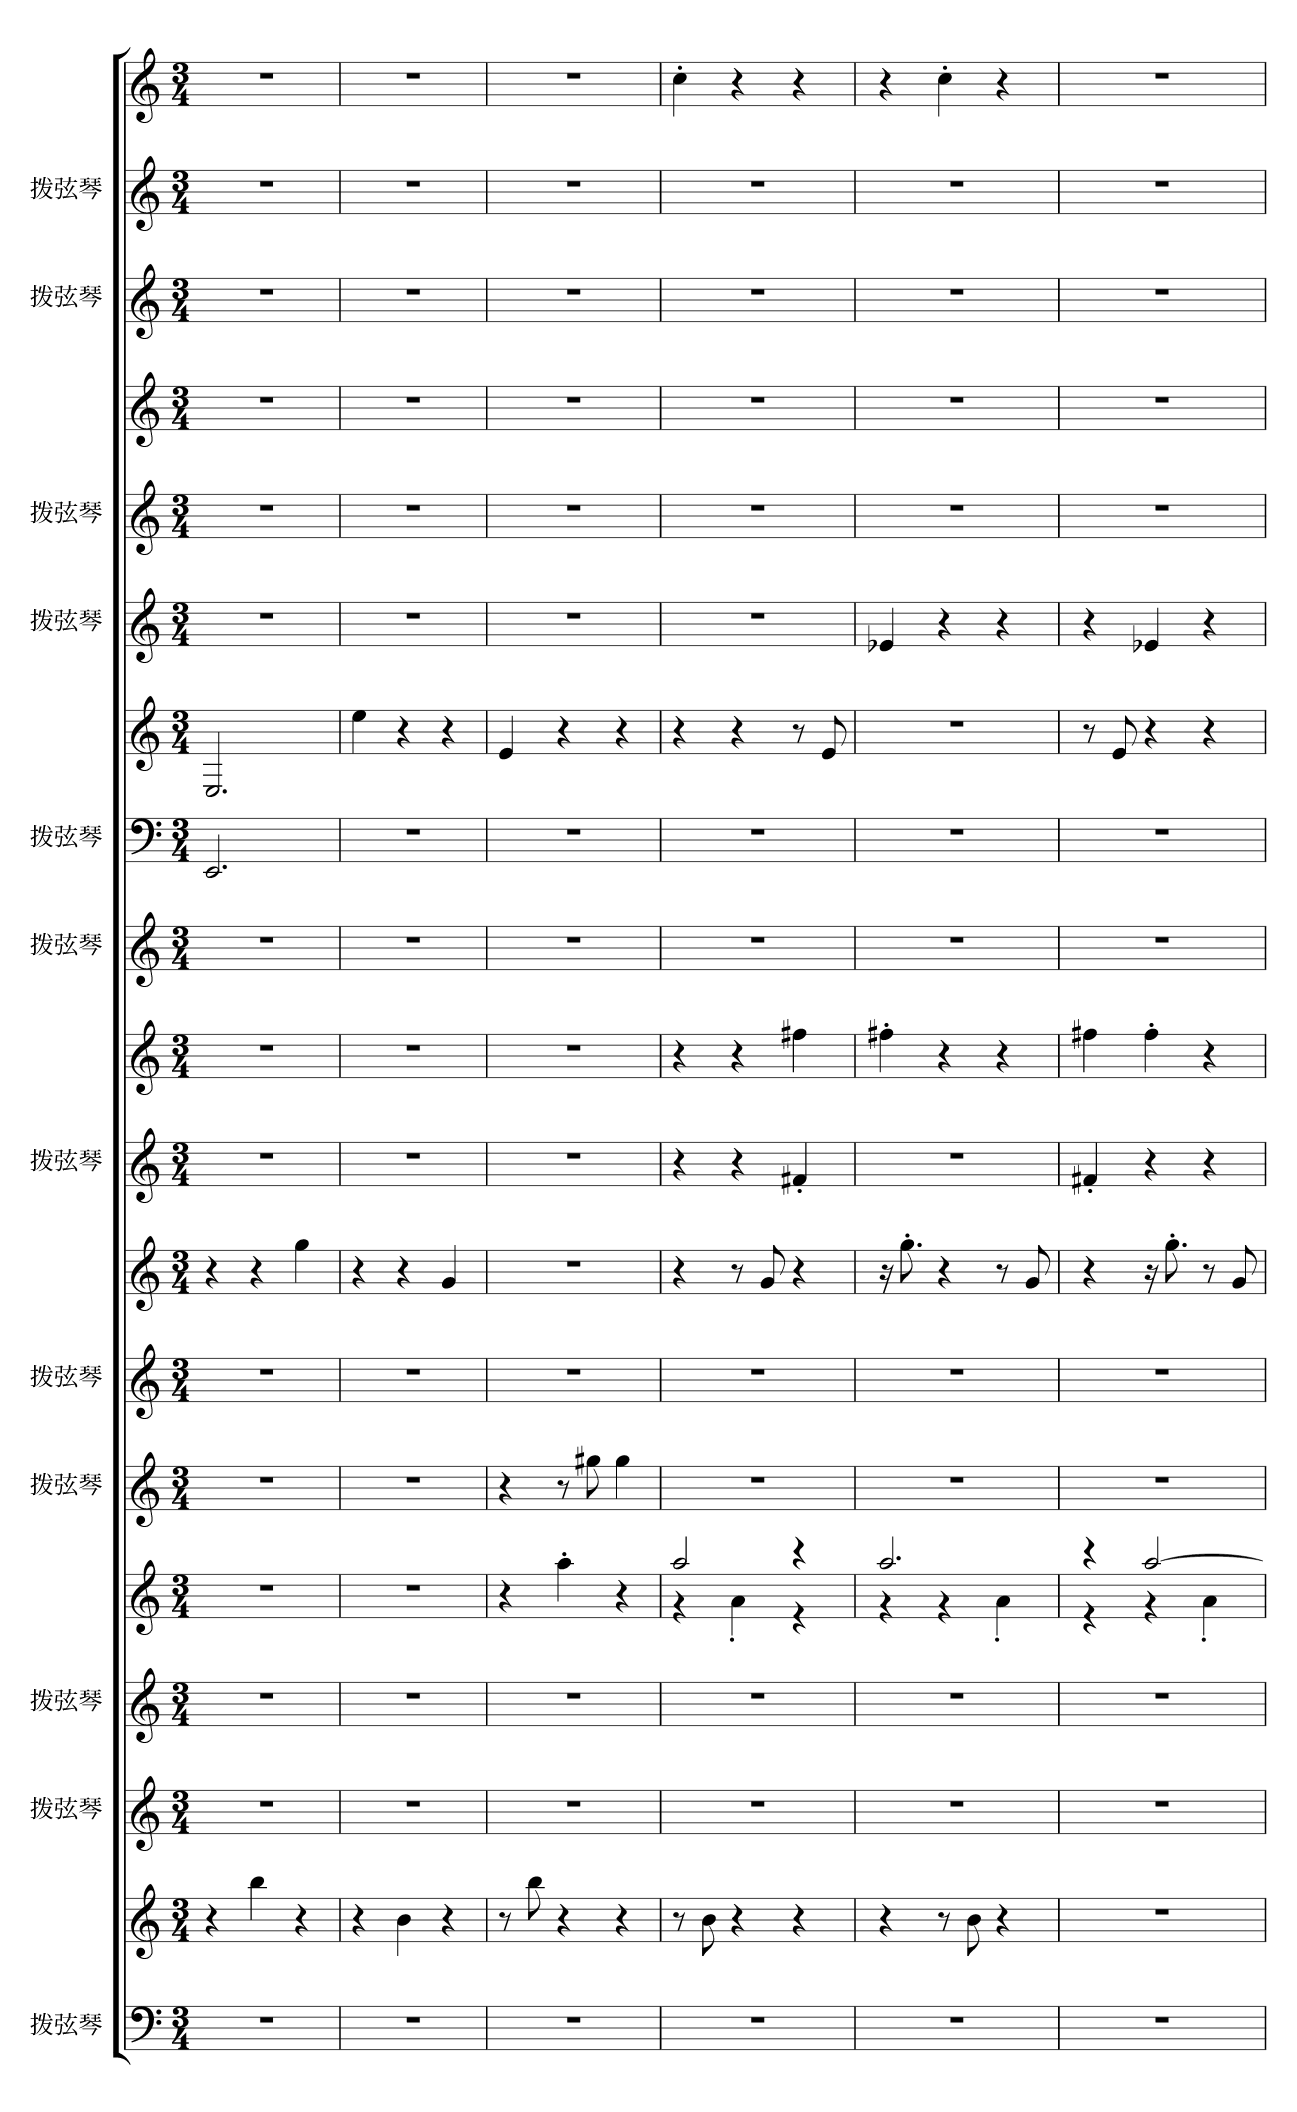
**kern	**kern	**kern	**kern	**kern	**kern	**kern	**kern	**kern	**kern	**kern	**kern	**kern	**kern	**kern	**kern	**kern	**kern	**kern
*part12	*part12	*part11	*part10	*part10	*part9	*part8	*part8	*part7	*part7	*part6	*part5	*part5	*part4	*part3	*part3	*part2	*part1	*part1
*staff19	*staff18	*staff17	*staff16	*staff15	*staff14	*staff13	*staff12	*staff11	*staff10	*staff9	*staff8	*staff7	*staff6	*staff5	*staff4	*staff3	*staff2	*staff1
*I"拨弦琴	*	*I"拨弦琴	*I"拨弦琴	*	*I"拨弦琴	*I"拨弦琴	*	*I"拨弦琴	*	*I"拨弦琴	*I"拨弦琴	*	*I"拨弦琴	*I"拨弦琴	*	*I"拨弦琴	*I"拨弦琴	*
*clefF4	*clefG2	*clefG2	*clefG2	*clefG2	*clefG2	*clefG2	*clefG2	*clefG2	*clefG2	*clefG2	*clefF4	*clefG2	*clefG2	*clefG2	*clefG2	*clefG2	*clefG2	*clefG2
*k[]	*k[]	*k[]	*k[]	*k[]	*k[]	*k[]	*k[]	*k[]	*k[]	*k[]	*k[]	*k[]	*k[]	*k[]	*k[]	*k[]	*k[]	*k[]
*M3/4	*M3/4	*M3/4	*M3/4	*M3/4	*M3/4	*M3/4	*M3/4	*M3/4	*M3/4	*M3/4	*M3/4	*M3/4	*M3/4	*M3/4	*M3/4	*M3/4	*M3/4	*M3/4
*MM136	*MM136	*MM136	*MM136	*MM136	*MM136	*MM136	*MM136	*MM136	*MM136	*MM136	*MM136	*MM136	*MM136	*MM136	*MM136	*MM136	*MM136	*MM136
=1	=1	=1	=1	=1	=1	=1	=1	=1	=1	=1	=1	=1	=1	=1	=1	=1	=1	=1
2.r	4r	2.r	2.r	2.r	2.r	2.r	4r	2.r	2.r	2.r	2.EE/	2.E/	2.r	2.r	2.r	2.r	2.r	2.r
.	4bb\	.	.	.	.	.	4r	.	.	.	.	.	.	.	.	.	.	.
.	4r	.	.	.	.	.	4gg\	.	.	.	.	.	.	.	.	.	.	.
=2	=2	=2	=2	=2	=2	=2	=2	=2	=2	=2	=2	=2	=2	=2	=2	=2	=2	=2
2.r	4r	2.r	2.r	2.r	2.r	2.r	4r	2.r	2.r	2.r	2.r	4ee\	2.r	2.r	2.r	2.r	2.r	2.r
.	4b\	.	.	.	.	.	4r	.	.	.	.	4r	.	.	.	.	.	.
.	4r	.	.	.	.	.	4g/	.	.	.	.	4r	.	.	.	.	.	.
=3	=3	=3	=3	=3	=3	=3	=3	=3	=3	=3	=3	=3	=3	=3	=3	=3	=3	=3
2.r	8r	2.r	2.r	4r	4r	2.r	2.r	2.r	2.r	2.r	2.r	4e/	2.r	2.r	2.r	2.r	2.r	2.r
.	8bb\	.	.	.	.	.	.	.	.	.	.	.	.	.	.	.	.	.
.	4r	.	.	4aa'\	8r	.	.	.	.	.	.	4r	.	.	.	.	.	.
.	.	.	.	.	8gg#X\	.	.	.	.	.	.	.	.	.	.	.	.	.
.	4r	.	.	4r	4gg#\	.	.	.	.	.	.	4r	.	.	.	.	.	.
=4	=4	=4	=4	=4	=4	=4	=4	=4	=4	=4	=4	=4	=4	=4	=4	=4	=4	=4
*	*	*	*	*^	*	*	*	*	*	*	*	*	*	*	*	*	*	*
2.r	8r	2.r	2.r	2aa/	4r	2.r	2.r	4r	4r	4r	2.r	2.r	4r	2.r	2.r	2.r	2.r	2.r	4cc'\
.	8b\	.	.	.	.	.	.	.	.	.	.	.	.	.	.	.	.	.	.
.	4r	.	.	.	4a'\	.	.	8r	4r	4r	.	.	4r	.	.	.	.	.	4r
.	.	.	.	.	.	.	.	8g/	.	.	.	.	.	.	.	.	.	.	.
.	4r	.	.	4r	4r	.	.	4r	4f#X'/	4ff#X\	.	.	8r	.	.	.	.	.	4r
.	.	.	.	.	.	.	.	.	.	.	.	.	8e/	.	.	.	.	.	.
=5	=5	=5	=5	=5	=5	=5	=5	=5	=5	=5	=5	=5	=5	=5	=5	=5	=5	=5	=5
2.r	4r	2.r	2.r	2.aa/	4r	2.r	2.r	16r	2.r	4ff#X'\	2.r	2.r	2.r	4e-X/	2.r	2.r	2.r	2.r	4r
.	.	.	.	.	.	.	.	8.gg'\	.	.	.	.	.	.	.	.	.	.	.
.	8r	.	.	.	4r	.	.	4r	.	4r	.	.	.	4r	.	.	.	.	4cc'\
.	8b\	.	.	.	.	.	.	.	.	.	.	.	.	.	.	.	.	.	.
.	4r	.	.	.	4a'\	.	.	8r	.	4r	.	.	.	4r	.	.	.	.	4r
.	.	.	.	.	.	.	.	8g/	.	.	.	.	.	.	.	.	.	.	.
=6	=6	=6	=6	=6	=6	=6	=6	=6	=6	=6	=6	=6	=6	=6	=6	=6	=6	=6	=6
2.r	2.r	2.r	2.r	4r	4r	2.r	2.r	4r	4f#X'/	4ff#X\	2.r	2.r	8r	4r	2.r	2.r	2.r	2.r	2.r
.	.	.	.	.	.	.	.	.	.	.	.	.	8e/	.	.	.	.	.	.
.	.	.	.	[2aa/	4r	.	.	16r	4r	4ff#'\	.	.	4r	4e-X/	.	.	.	.	.
.	.	.	.	.	.	.	.	8.gg'\	.	.	.	.	.	.	.	.	.	.	.
.	.	.	.	.	4a'\	.	.	8r	4r	4r	.	.	4r	4r	.	.	.	.	.
.	.	.	.	.	.	.	.	8g/	.	.	.	.	.	.	.	.	.	.	.
*	*	*	*	*v	*v	*	*	*	*	*	*	*	*	*	*	*	*	*	*
=	=	=	=	=	=	=	=	=	=	=	=	=	=	=	=	=	=	=
*-	*-	*-	*-	*-	*-	*-	*-	*-	*-	*-	*-	*-	*-	*-	*-	*-	*-	*-
